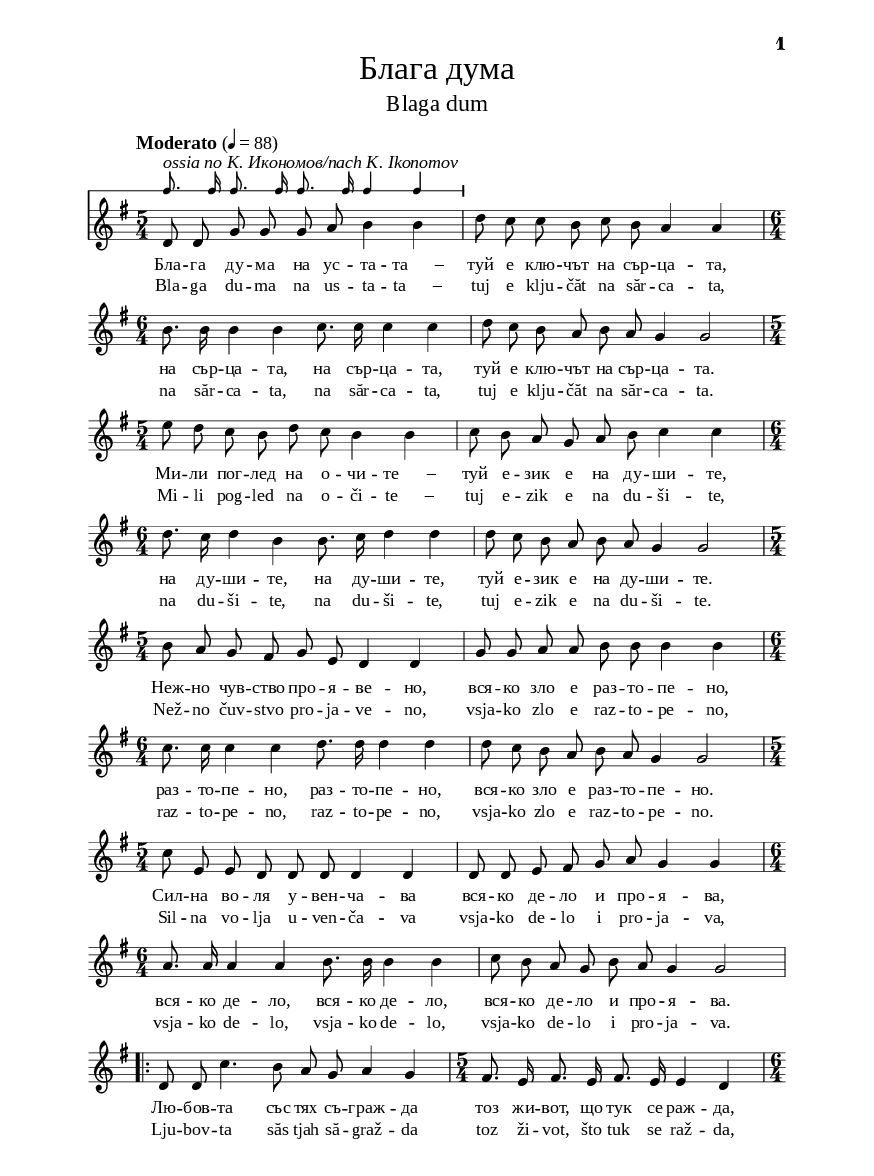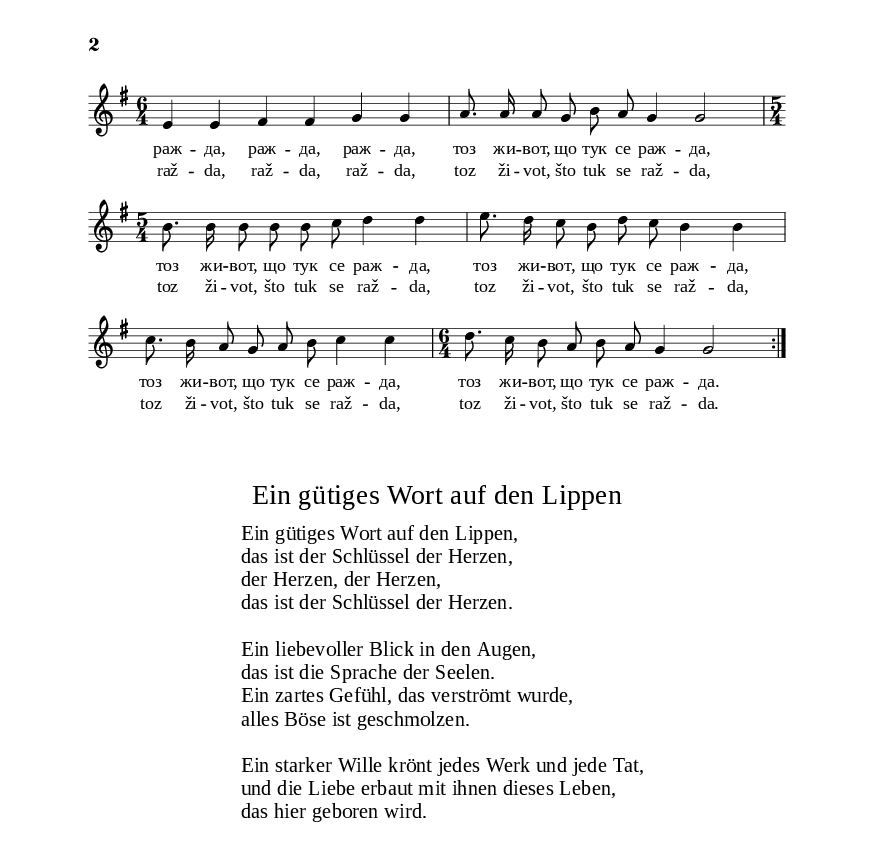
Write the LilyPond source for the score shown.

\version "2.24.4"

% include paper part and global functions
\include "include/globals.ily"

\bookpart {
  \label #'ref074
  \tocItem \markup "Блага дума – Blaga dum "
  \include "include/bookpart-paper.ily"
  \score {
    \include "include/score-layout.ily"
    \new Staff = main \absolute {
      \clef treble
      \key g \major
      \time 5/4
      \tempoFunc "Moderato" 4 "88"
      \autoBeamOff

      <<
        { d'8 d'8 g'8 g' g' a' b'4 b' | }
        \new RhythmicStaff \with {
          \override VerticalAxisGroup.default-staff-staff-spacing =
          #'((basic-distance . 5.5)
             (padding . -30))
          \remove "Time_signature_engraver"
          alignAboveContext = #"main"
          fontSize = #-1.7
          \override StaffSymbol.staff-space = #(magstep -2)
          \override StaffSymbol.thickness = #(magstep -2)
          firstClef = ##f
        }
        {
          \autoBeamOff  d'8.^\markup { \large \italic "ossia по К. Икономов/nach K. Ikonomov"}

          d'16 g'8. g'16 g'8. a'16 b'4 b'4 |
        }
      >>

      d''8 c''8 c''8 b' c'' b' a'4 a' \break |

      \time 6/4  b'8. b'16 b'4 b' c''8. c''16 c''4 c'' | d''8 c''8 b'8 a' b' a' g'4 g'2 \break |

      \time 5/4  e''8 d''8 c''8 b' d'' c'' b'4 b' | c''8 b'8 a'8 g' a' b' c''4 c'' \break |

      \time 6/4  d''8. c''16 d''4 b' b'8. c''16 d''4 d'' | d''8 c''8 b'8 a' b' a' g'4 g'2 \break |

      \time 5/4  b'8 a'8 g'8 fis' g' e' d'4 d' | g'8 g'8 a'8 a' b' b' b'4 b' \break |

      \time 6/4  c''8. c''16 c''4 c'' d''8. d''16 d''4 d'' | d''8 c''8 b'8 a' b' a' g'4 g'2 \break |

      \time 5/4  c''8 e'8 e'8 d' d' d' d'4 d' | d'8 d'8 e'8 fis' g' a' g'4 g' | \break

      \time 6/4  a'8. a'16 a'4 a' b'8. b'16 b'4 b' | c''8 b'8 a'8 g' b' a' g'4 g'2 \break |


      \repeat volta 2 {
        d'8 d'8 c''4. b'8 a'8 g'8 a'4 g' | \time 5/4  fis'8. e'16 fis'8. e'16 fis'8. e'16 e'4 d' \break |

        \time 6/4  e'4 e' fis' fis' g' g' | a'8. a'16 a'8 g' b' a' g'4 g'2 \break |

        \time 5/4  b'8. b'16 b'8 b' b' c'' d''4 d'' | e''8. d''16 c''8 b' d'' c'' b'4 b' \break |

        c''8. b'16 a'8 g' a' b' c''4 c'' | \time 6/4  d''8. c''16 b'8 a' b' a' g'4 g'2 \break |
      }
    }

    \addlyrics {
      Бла -- га ду
      -- ма на ус -- та -- "та      –" туй е клю -- чът на
      сър -- ца -- та, на сър -- ца -- та, на сър --
      ца -- та, туй е клю -- чът на сър -- ца -- та.
      Ми -- ли пог -- лед на о -- чи -- "те      –" туй е --
      зик е на ду -- ши -- те, на ду -- ши -- те, на
      ду -- ши -- те, туй е -- зик е на ду -- ши --
      те. Неж -- но чув -- ство про -- я -- ве -- но,
      вся -- ко зло е раз -- то -- пе -- но, раз -- то
      -- пе -- но, раз -- то -- пе -- но, вся -- ко зло
      е раз -- то -- пе -- но. Сил -- на во -- ля у --
      вен -- ча -- ва вся -- ко де -- ло и про -- я --
      ва, вся -- ко де -- ло, вся -- ко де -- ло, вся
      -- ко де -- ло и про -- я -- ва. Лю -- бов -- та
      със тях съ -- граж -- да тоз жи -- вот, що тук
      се раж -- да, раж -- да, раж -- да, раж -- да,
      тоз жи -- вот, що тук се раж -- да, тоз жи --
      вот, що тук се раж -- да, тоз жи -- вот, що
      тук се раж -- да, тоз жи -- вот, що тук се раж
      -- да, тоз жи -- вот, що тук се раж -- да.
    }


    \addlyrics {
      Bla -- ga du
      -- ma na us -- ta -- "ta      –" tuj e klju -- čăt na
      săr -- ca -- ta, na săr -- ca -- ta, na săr --
      ca -- ta, tuj e klju -- čăt na săr -- ca -- ta.
      Mi -- li pog -- led na o -- či -- "te      –" tuj e --
      zik e na du -- ši -- te, na du -- ši -- te, na
      du -- ši -- te, tuj e -- zik e na du -- ši --
      te. Než -- no čuv -- stvo pro -- ja -- ve -- no,
      vsja -- ko zlo e raz -- to -- pe -- no, raz -- to
      -- pe -- no, raz -- to -- pe -- no, vsja -- ko zlo
      e raz -- to -- pe -- no. Sil -- na vo -- lja u --
      ven -- ča -- va vsja -- ko de -- lo i pro -- ja --
      va, vsja -- ko de -- lo, vsja -- ko de -- lo, vsja
      -- ko de -- lo i pro -- ja -- va. Lju -- bov -- ta
      săs tjah să -- graž -- da toz ži -- vot, što tuk
      se raž -- da, raž -- da, raž -- da, raž -- da,
      toz ži -- vot, što tuk se raž -- da, toz ži --
      vot, što tuk se raž -- da, toz ži -- vot, što
      tuk se raž -- da, toz ži -- vot, što tuk se raž
      -- da, toz ži -- vot, što tuk se raž -- da.

    }

    \header {
      title = \titleFunc "Блага дума" "Blaga dum"
    }

    \midi{}

  } % score


  \markup \vspace #3

  % include foreign translation(s) of the song
  \version "2.24.4"

\markup \fill-line { \fontsize #deTitleFontSize "Ein gütiges Wort auf den Lippen" }
\markup \null
\markup \null

\markup \abs-fontsize #10 {
       \fill-line {
  \override #`(baseline-skip . ,deCoupletBaselineSkip)

  \column {
    \line { " "Ein gütiges Wort auf den Lippen, }

    \line { " "das ist der Schlüssel der Herzen,}

    \line { " "der Herzen, der Herzen,}

    \line { " "das ist der Schlüssel der Herzen.}
    \line { " " }

    \line { " "Ein liebevoller Blick in den Augen,}

    \line { " "das ist die Sprache der Seelen.}

    \line { " "Ein zartes Gefühl, das verströmt wurde,}

    \line { " "alles Böse ist geschmolzen.}
    \line { " " }

    \line { " "Ein starker Wille krönt jedes Werk und jede Tat,}

    \line { " "und die Liebe erbaut mit ihnen dieses Leben, }

    \line { " "das hier geboren wird.}
  }
  }
}


} % bookpart
